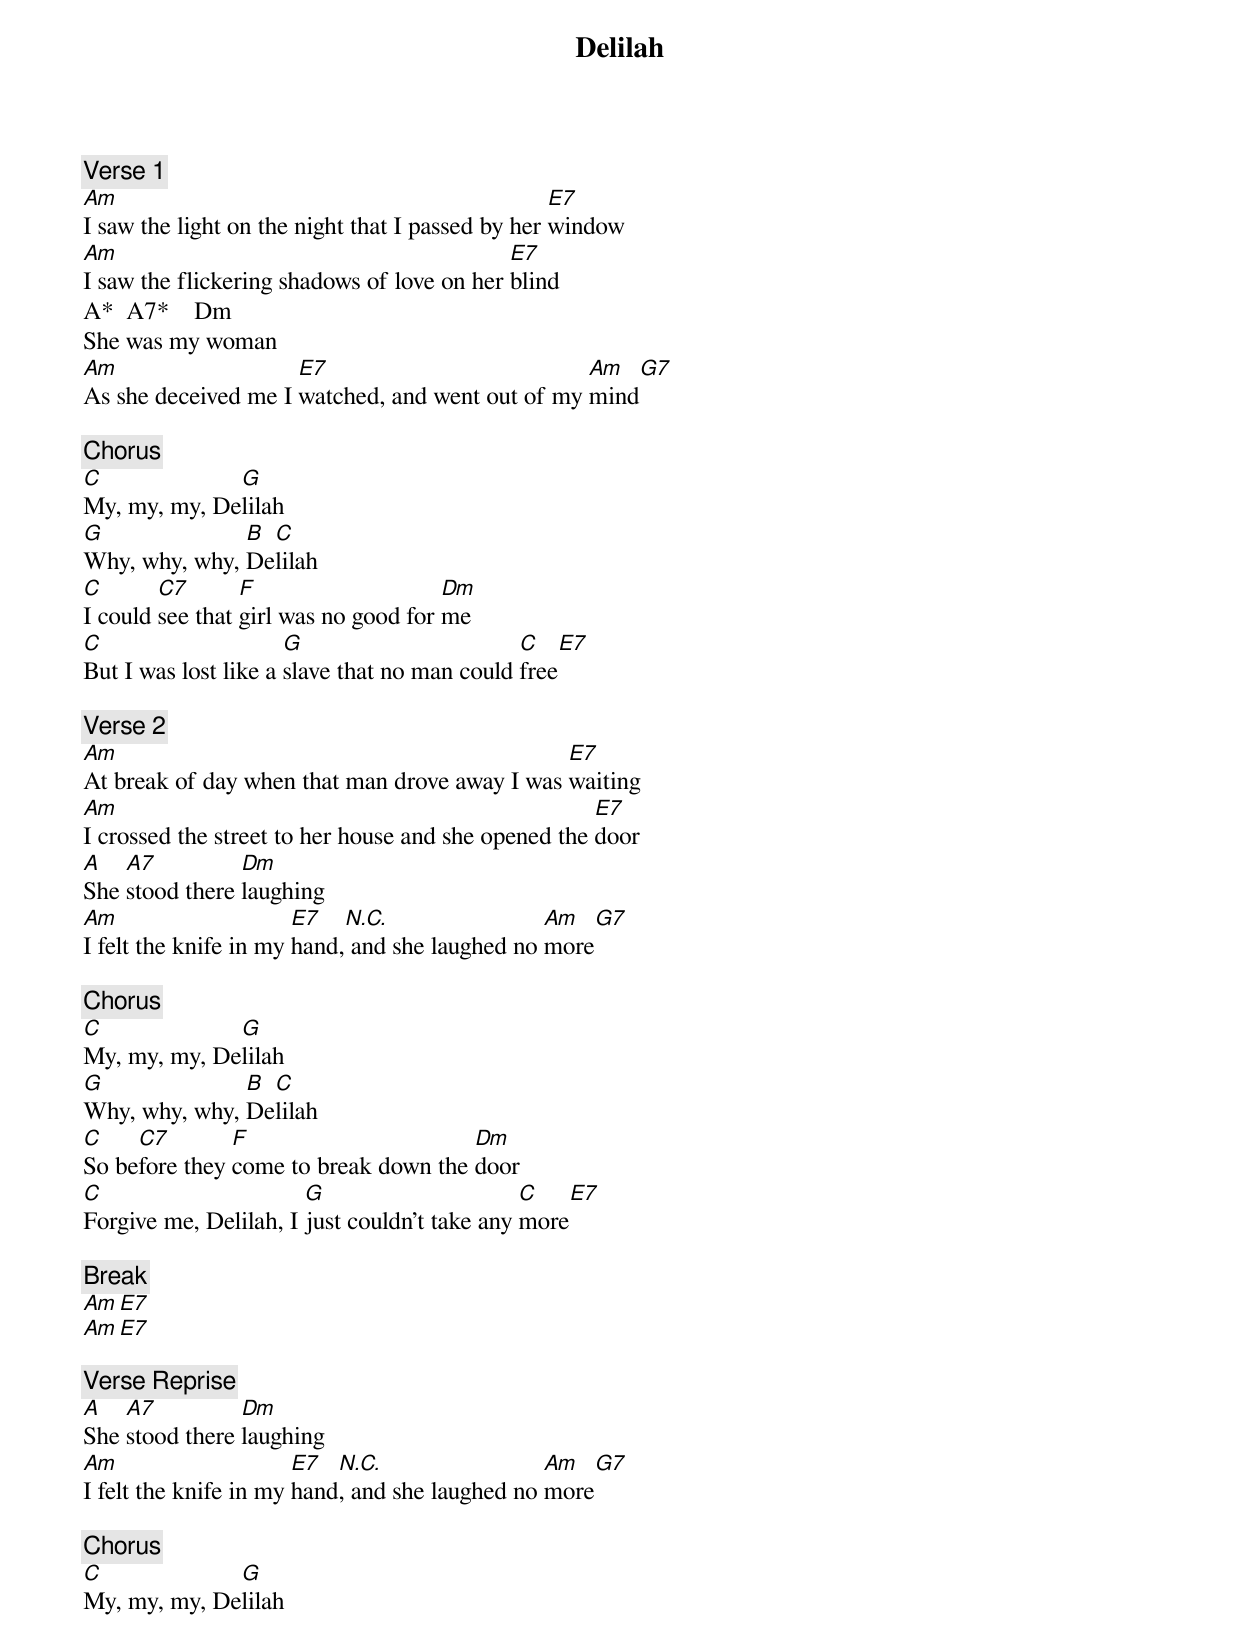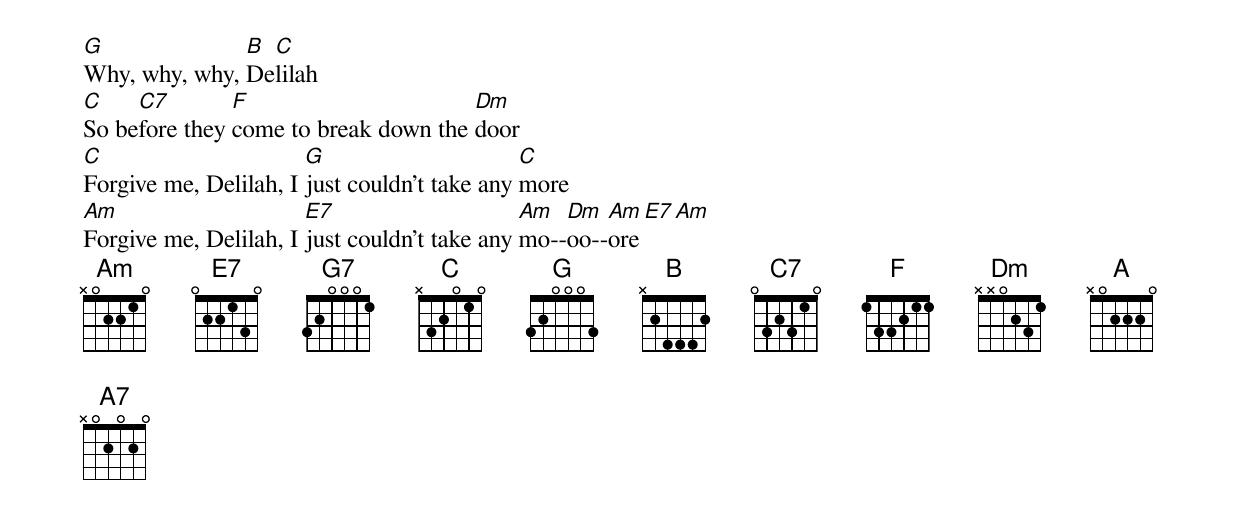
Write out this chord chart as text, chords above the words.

Delilah

[Verse 1]
Am                                                E7
I saw the light on the night that I passed by her window
Am                                          E7
I saw the flickering shadows of love on her blind
A*  A7*    Dm
She was my woman
Am                   E7                          Am    G7
As she deceived me I watched, and went out of my mind

[Chorus]
C             G
My, my, my, Delilah
G              B C
Why, why, why, Delilah
C       C7       F                    Dm
I could see that girl was no good for me
C                     G                       C    E7
But I was lost like a slave that no man could free

[Verse 2]
Am                                             E7
At break of day when that man drove away I was waiting
Am                                                   E7
I crossed the street to her house and she opened the door
A   A7          Dm
She stood there laughing
Am                     E7   N.C.                Am     G7
I felt the knife in my hand, and she laughed no more

[Chorus]
C             G
My, my, my, Delilah
G              B C
Why, why, why, Delilah
C    C7        F                      Dm
So before they come to break down the door
C                      G                      C      E7
Forgive me, Delilah, I just couldn't take any more

[Break]
Am E7
Am E7

[Verse Reprise]
A   A7          Dm
She stood there laughing
Am                     E7  N.C.                 Am     G7
I felt the knife in my hand, and she laughed no more

[Chorus]
C             G
My, my, my, Delilah
G              B C
Why, why, why, Delilah
C    C7        F                      Dm
So before they come to break down the door
C                      G                      C
Forgive me, Delilah, I just couldn't take any more
Am                     E7                     Am  Dm  Am     E7 Am
Forgive me, Delilah, I just couldn't take any mo--oo--ore
